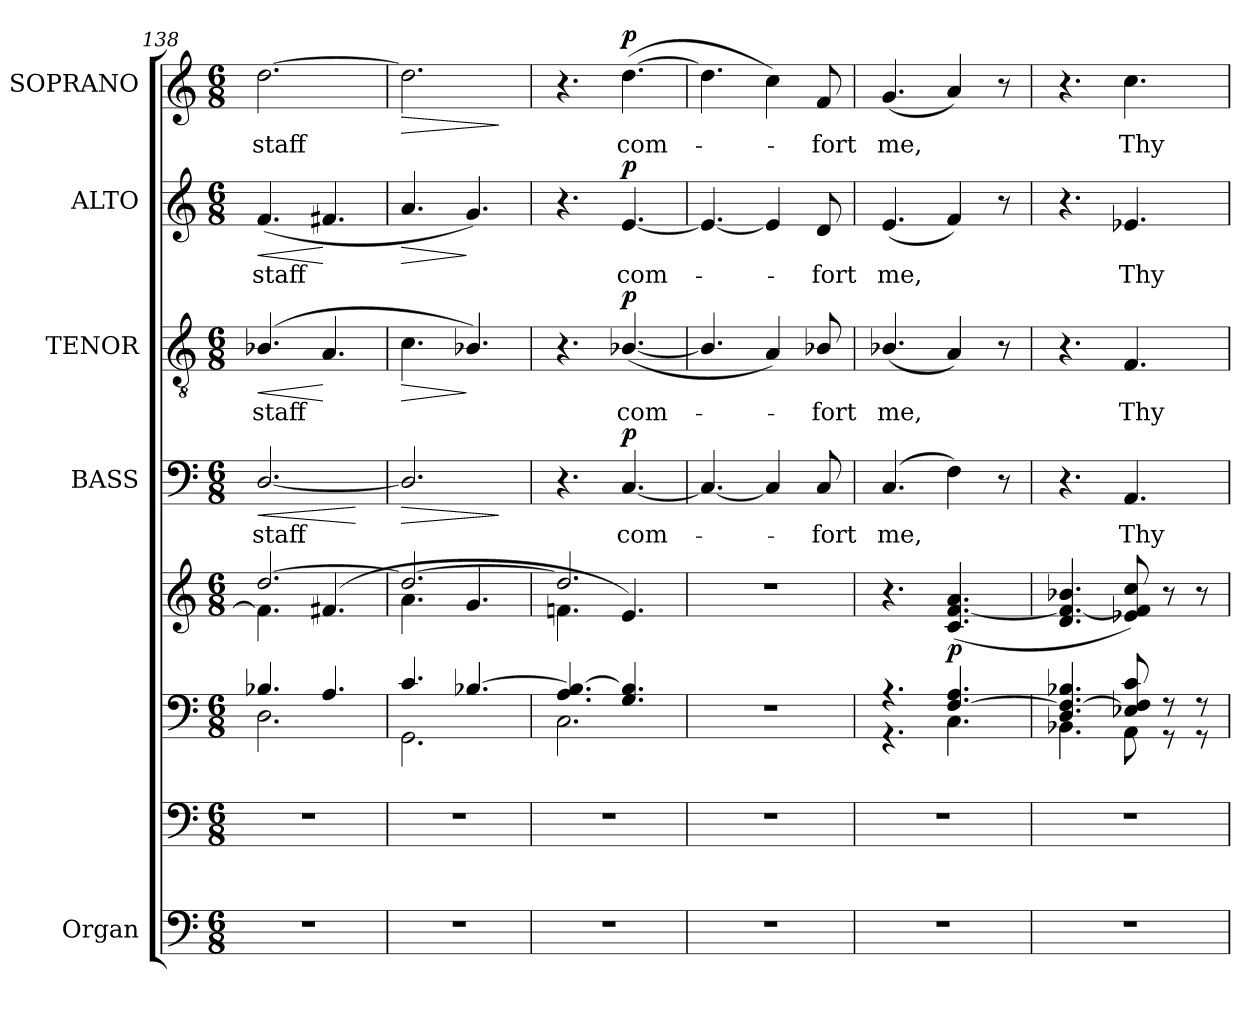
**kern	**kern	**kern	**kern	**dynam	**kern	**text	**dynam	**kern	**text	**dynam	**kern	**text	**dynam	**kern	**text	**dynam
*part5	*part5	*part5	*part5	*part5	*part4	*part4	*part4	*part3	*part3	*part3	*part2	*part2	*part2	*part1	*part1	*part1
*staff8	*staff7	*staff6	*staff5	*staff5/6/7/8	*staff4	*staff4	*staff4	*staff3	*staff3	*staff3	*staff2	*staff2	*staff2	*staff1	*staff1	*staff1
*I"Organ	*	*	*	*	*I"BASS	*	*	*I"TENOR	*	*	*I"ALTO	*	*	*I"SOPRANO	*	*
*I'Org.	*	*	*	*	*I'B.	*	*	*I'T.	*	*	*I'A.	*	*	*I'S.	*	*
*clefF4	*clefF4	*clefF4	*clefG2	*	*clefF4	*	*	*clefGv2	*	*	*clefG2	*	*	*clefG2	*	*
*	*	*	*	*	*	*	*	*ITrd7c12	*	*	*	*	*	*	*	*
*k[]	*k[]	*k[]	*k[]	*	*k[]	*	*	*k[]	*	*	*k[]	*	*	*k[]	*	*
*C:	*C:	*C:	*C:	*	*C:	*	*	*C:	*	*	*C:	*	*	*C:	*	*
*M6/8	*M6/8	*M6/8	*M6/8	*	*M6/8	*	*	*M6/8	*	*	*M6/8	*	*	*M6/8	*	*
=138	=138	=138	=138	=138	=138	=138	=138	=138	=138	=138	=138	=138	=138	=138	=138	=138
!LO:N:vis=1	!LO:N:vis=1	!	!	!	!	!	!	!	!	!	!	!	!	!	!	!
*	*	*^	*^	*	*	*	*	*	*	*	*	*	*	*	*	*
!	!	!	!	!	!	!	!	!LO:LY:b:color=#000000	!LO:HP:b	!	!	!	!	!	!	!	!	!
!	!	!	!	!	!	!	!	!	!	!	!LO:LY:b:color=#000000	!LO:HP:b	!	!	!	!	!	!
!	!	!	!	!	!	!	!	!	!	!	!	!	!	!LO:LY:b:color=#000000	!LO:HP:b	!	!	!
!	!	!	!	!	!	!	!	!	!	!	!	!	!	!	!	!	!LO:LY:b:color=#000000	!
2.r	2.r	4.B-i/	2.Di\	[2.ddi/	4.fi\]	.	[2.Di/	staff	<	(4.BB-i/	staff	<	(4.fi/	staff	<	[2.ddi\	staff	.
.	.	4.Ai/	.	.	(4.f#Xi/	.	.	.	.	4.AAi/	.	[	4.f#Xi/	.	[	.	.	.
*	*	*v	*v	*	*	*	*	*	*	*	*	*	*	*	*	*	*	*
*	*	*	*v	*v	*	*	*	*	*	*	*	*	*	*	*	*	*
.	.	.	.	.	.	.	[	.	.	.	.	.	.	.	.	.
!!LO:LB:g=z
=139	=139	=139	=139	=139	=139	=139	=139	=139	=139	=139	=139	=139	=139	=139	=139	=139
!LO:N:vis=1	!LO:N:vis=1	!	!	!	!	!	!LO:HP:b	!	!	!LO:HP:b	!	!	!LO:HP:b	!	!	!LO:HP:b
*	*	*^	*^	*	*	*	*	*	*	*	*	*	*	*	*	*
2.r	2.r	4.ci/	2.GGi\	2.ddi/_	4.ai\	.	2.Di/]	.	>	4.Ci\	.	>	4.ai/	.	>	2.ddi\]	.	>
.	.	[4.B-i/	.	.	4.gi/	.	.	.	.	4.BB-i/)	.	]	4.gi/)	.	]	.	.	.
*	*	*v	*v	*	*	*	*	*	*	*	*	*	*	*	*	*	*	*
*	*	*	*v	*v	*	*	*	*	*	*	*	*	*	*	*	*	*
.	.	.	.	.	.	.	]	.	.	.	.	.	.	.	.	]
=140	=140	=140	=140	=140	=140	=140	=140	=140	=140	=140	=140	=140	=140	=140	=140	=140
!LO:N:vis=1	!LO:N:vis=1	!	!	!	!	!	!	!	!	!	!	!	!	!	!	!
*	*	*^	*^	*	*	*	*	*	*	*	*	*	*	*	*	*
2.r	2.r	4.Ai/ 4.B-i_	2.Ci\	2.ddi/]	4.fni\	.	4.r	.	.	4.r	.	.	4.r	.	.	4.r	.	.
!	!	!	!	!	!	!	!	!LO:LY:b:color=#000000	!	!	!	!	!	!	!	!	!	!
!	!	!	!	!	!	!	!	!	!	!	!LO:LY:b:color=#000000	!	!	!	!	!	!	!
!	!	!	!	!	!	!	!	!	!	!	!	!	!	!LO:LY:b:color=#000000	!	!	!	!
!	!	!	!	!	!	!	!	!	!	!	!	!	!	!	!	!	!LO:LY:b:color=#000000	!
.	.	4.Gi/ 4.B-i]	.	.	4.ei/)	.	[4.Ci/	com-	p	([4.BB-i/	com-	p	[4.ei/	com-	p	([4.ddi\	com-	p
*	*	*v	*v	*	*	*	*	*	*	*	*	*	*	*	*	*	*	*
=141	=141	=141	=141	=141	=141	=141	=141	=141	=141	=141	=141	=141	=141	=141	=141	=141	=141
!LO:N:vis=1	!LO:N:vis=1	!LO:N:vis=1	!LO:N:vis=1	!	!	!	!	!	!	!	!	!	!	!	!	!	!
*	*	*	*v	*v	*	*	*	*	*	*	*	*	*	*	*	*	*
2.r	2.r	2.r	2.r	.	4.Ci/_	.	.	4.BB-i/]	.	.	4.ei/_	.	.	4.ddi\]	.	.
.	.	.	.	.	4Ci/]	.	.	4AAi/)	.	.	4ei/]	.	.	4cci\)	.	.
!	!	!	!	!	!	!LO:LY:b:color=#000000	!	!	!	!	!	!	!	!	!	!
!	!	!	!	!	!	!	!	!	!LO:LY:b:color=#000000	!	!	!	!	!	!	!
!	!	!	!	!	!	!	!	!	!	!	!	!LO:LY:b:color=#000000	!	!	!	!
!	!	!	!	!	!	!	!	!	!	!	!	!	!	!	!LO:LY:b:color=#000000	!
.	.	.	.	.	8Ci/	-fort	.	8BB-i/	-fort	.	8di/	-fort	.	8fi/	-fort	.
=142	=142	=142	=142	=142	=142	=142	=142	=142	=142	=142	=142	=142	=142	=142	=142	=142
!LO:N:vis=1	!LO:N:vis=1	!	!	!	!	!	!	!	!	!	!	!	!	!	!	!
*	*	*^	*	*	*	*	*	*	*	*	*	*	*	*	*	*
!	!	!	!	!	!	!	!LO:LY:b:color=#000000	!	!	!	!	!	!	!	!	!	!
!	!	!	!	!	!	!	!	!	!	!LO:LY:b:color=#000000	!	!	!	!	!	!	!
!	!	!	!	!	!	!	!	!	!	!	!	!	!LO:LY:b:color=#000000	!	!	!	!
!	!	!	!	!	!	!	!	!	!	!	!	!	!	!	!	!LO:LY:b:color=#000000	!
2.r	2.r	4.r	4.r	4.r	.	(4.Ci/	me,	.	(4.BB-i/	me,	.	(4.ei/	me,	.	(4.gi/	me,	.
.	.	[4.Fi/ 4.Ai	4.Ci\	(4.ci/ [4.fi 4.ai	p	4Fi\)	.	.	4AAi/)	.	.	4fi/)	.	.	4ai/)	.	.
.	.	.	.	.	.	8r	.	.	8r	.	.	8r	.	.	8r	.	.
=143	=143	=143	=143	=143	=143	=143	=143	=143	=143	=143	=143	=143	=143	=143	=143	=143	=143
!LO:N:vis=1	!LO:N:vis=1	!	!	!	!	!	!	!	!	!	!	!	!	!	!	!	!
2.r	2.r	4.Di/ 4.Fi_ 4.B-i	4.BB-i\	4.di/ 4.fi_ 4.b-i	.	4.r	.	.	4.r	.	.	4.r	.	.	4.r	.	.
!	!	!	!	!	!	!	!LO:LY:b:color=#000000	!	!	!	!	!	!	!	!	!	!
!	!	!	!	!	!	!	!	!	!	!LO:LY:b:color=#000000	!	!	!	!	!	!	!
!	!	!	!	!	!	!	!	!	!	!	!	!	!LO:LY:b:color=#000000	!	!	!	!
!	!	!	!	!	!	!	!	!	!	!	!	!	!	!	!	!LO:LY:b:color=#000000	!
.	.	8E-Xi/ 8Fi] 8ci	8AAi\	8e-Xi/ 8fi] 8cci)	.	4.AAi/	Thy	.	4.FFi/	Thy	.	4.e-Xi/	Thy	.	4.cci\	Thy	.
.	.	8r	8r	8r	.	.	.	.	.	.	.	.	.	.	.	.	.
.	.	8r	8r	8r	.	.	.	.	.	.	.	.	.	.	.	.	.
*	*	*v	*v	*	*	*	*	*	*	*	*	*	*	*	*	*	*
=	=	=	=	=	=	=	=	=	=	=	=	=	=	=	=	=
*-	*-	*-	*-	*-	*-	*-	*-	*-	*-	*-	*-	*-	*-	*-	*-	*-
